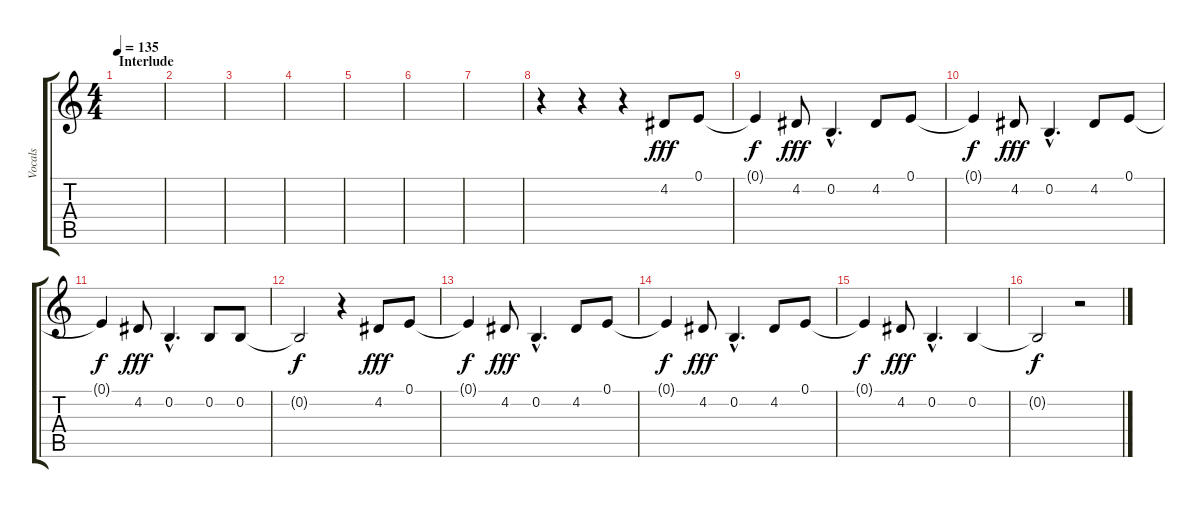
\track ("Vocals" "Vocals") {instrument tenorsax}
\staff {score tabs}
\tuning (E4 B3 G3 D3 A2 E2) {hide}
\ts (4 4)
\section ("" "Interlude")
\tempo 135
\clef g2
\ks c
|
|
|
|
|
|
|
r.4 r.4 r.4{volume 10} 4.2.8{dy fff volume 16} 0.1.8 |
0.1{t}.4{dy f} 4.2.8{dy fff} 0.2{hac}.4{d} 4.2.8 0.1.8 |
0.1{t}.4{dy f} 4.2.8{dy fff} 0.2{hac}.4{d} 4.2.8 0.1.8 |
0.1{t}.4{dy f} 4.2.8{dy fff} 0.2{hac}.4{d} 0.2.8 0.2.8 |
0.2{t}.2{dy f} r.4 4.2.8{dy fff} 0.1.8 |
0.1{t}.4{dy f} 4.2.8{dy fff} 0.2{hac}.4{d} 4.2.8 0.1.8 |
0.1{t}.4{dy f} 4.2.8{dy fff} 0.2{hac}.4{d} 4.2.8 0.1.8 |
0.1{t}.4{dy f} 4.2.8{dy fff} 0.2{hac}.4{d} 0.2.4 |
0.2{t}.2{dy f} r.2{volume 14}
